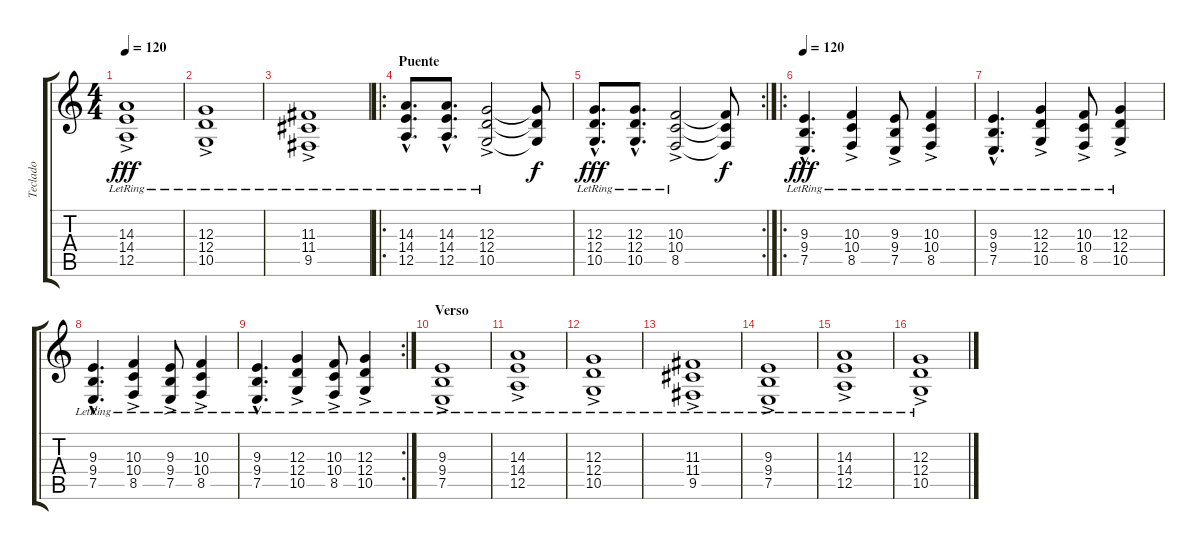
\track ("Teclado" "Teclado") {instrument stringensemble2}
\staff {score tabs}
\tuning (E4 B3 G3 D3 A2 E2) {hide}
\ts (4 4)
\tempo 120
\clef g2
\ks c
(14.3{ac lr} 14.4{ac lr} 12.5{ac lr}).1{dy fff} |
(12.3{ac lr} 12.4{ac lr} 10.5{ac lr}).1 |
(11.3{ac lr} 11.4{lr} 9.5{ac lr}).1 |
\ro
\section ("" "Puente")
(14.3{hac lr} 14.4{hac lr} 12.5{hac lr}).8{d} (14.3{hac lr} 14.4{hac lr} 12.5{hac lr}).8{d} (12.3{ac lr} 12.4{ac lr} 10.5{ac lr}).2 (12.3{t} 12.4{t} 10.5{t}).8{dy f} |
\rc 2
(12.3{hac lr} 12.4{hac lr} 10.5{hac lr}).8{d dy fff} (12.3{hac lr} 12.4{hac lr} 10.5{hac lr}).8{d} (10.3{ac lr} 10.4{ac lr} 8.5{ac lr}).2 (10.3{t} 10.4{t} 8.5{t}).8{dy f} |
\ro
\tempo 120
(9.3{hac lr} 9.4{hac lr} 7.5{hac lr}).4{d dy fff} (10.3{ac lr} 10.4{ac lr} 8.5{ac lr}).4 (9.3{ac lr} 9.4{ac lr} 7.5{ac lr}).8 (10.3{ac lr} 10.4{ac lr} 8.5{ac lr}).4 |
(9.3{hac lr} 9.4{hac lr} 7.5{hac lr}).4{d} (12.3{ac lr} 12.4{ac lr} 10.5{ac lr}).4 (10.3{ac lr} 10.4{ac lr} 8.5{ac lr}).8 (12.3{ac lr} 12.4{ac lr} 10.5{ac lr}).4 |
(9.3{hac lr} 9.4{hac lr} 7.5{hac lr}).4{d} (10.3{ac lr} 10.4{ac lr} 8.5{ac lr}).4 (9.3{ac lr} 9.4{ac lr} 7.5{ac lr}).8 (10.3{ac lr} 10.4{ac lr} 8.5{ac lr}).4 |
\rc 2
(9.3{hac lr} 9.4{hac lr} 7.5{hac lr}).4{d} (12.3{ac lr} 12.4{ac lr} 10.5{ac lr}).4 (10.3{ac lr} 10.4{ac lr} 8.5{ac lr}).8 (12.3{ac lr} 12.4{ac lr} 10.5{ac lr}).4 |
\section ("" "Verso")
(9.3{ac lr} 9.4{ac lr} 7.5{ac lr}).1 |
(14.3{ac lr} 14.4{ac lr} 12.5{ac lr}).1 |
(12.3{ac lr} 12.4{ac lr} 10.5{ac lr}).1 |
(11.3{ac lr} 11.4{lr} 9.5{ac lr}).1 |
(9.3{ac lr} 9.4{ac lr} 7.5{ac lr}).1 |
(14.3{ac lr} 14.4{ac lr} 12.5{ac lr}).1 |
(12.3{ac lr} 12.4{ac lr} 10.5{ac lr}).1
